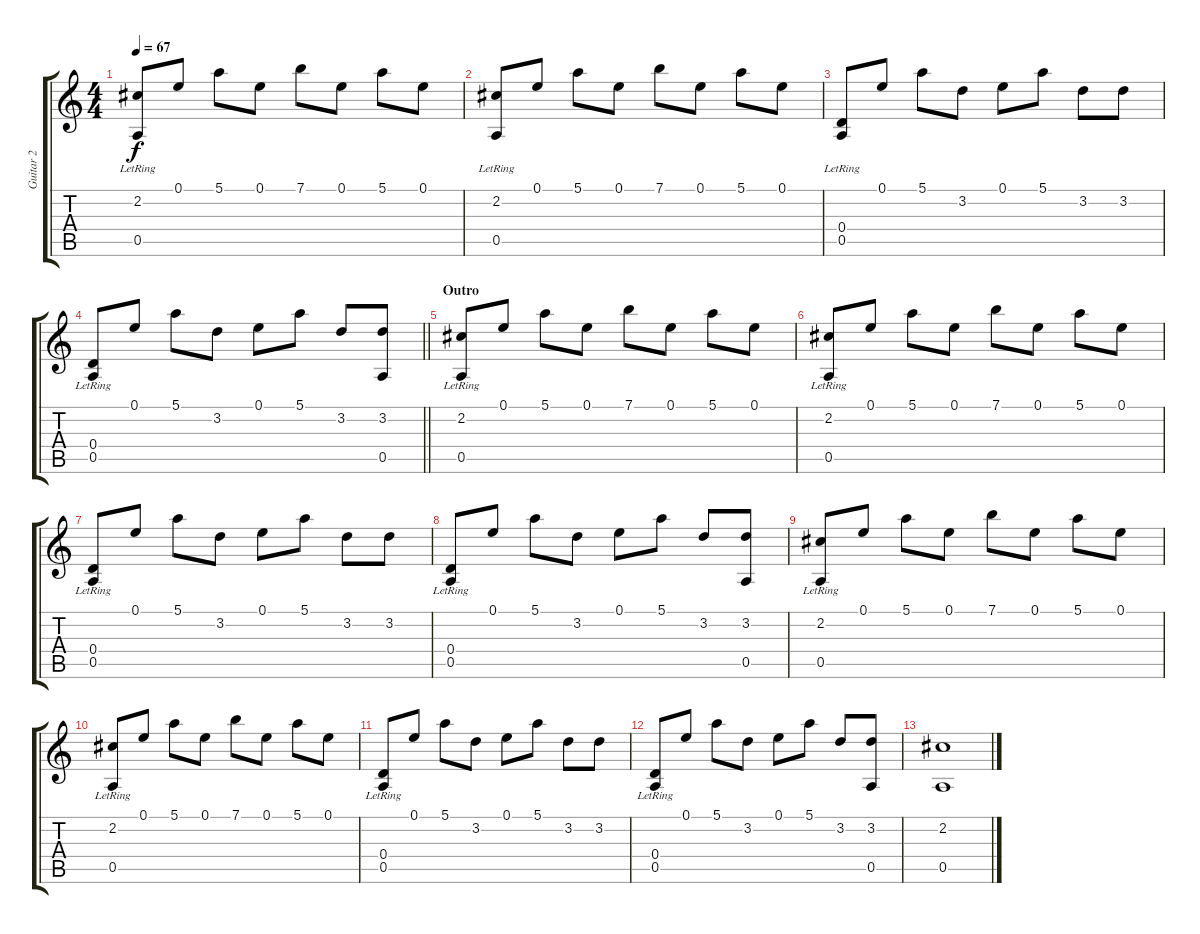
\track ("Guitar 2" "Guitar 2") {instrument distortionguitar}
\staff {score tabs}
\tuning (E4 B3 G3 D3 A2 D2) {hide}
\ts (4 4)
\tempo 67
\clef g2
\ks c
(2.2 0.5{lr}).8{dy f} 0.1.8 5.1.8 0.1.8 7.1.8 0.1.8 5.1.8 0.1.8 |
(2.2 0.5{lr}).8 0.1.8 5.1.8 0.1.8 7.1.8 0.1.8 5.1.8 0.1.8 |
(0.4 0.5{lr}).8 0.1.8 5.1.8 3.2.8 0.1.8 5.1.8 3.2.8 3.2.8 |
\barLineRight lightlight
(0.4 0.5{lr}).8 0.1.8 5.1.8 3.2.8 0.1.8 5.1.8 3.2.8 (3.2 0.5).8 |
\section ("" "Outro")
(2.2 0.5{lr}).8 0.1.8 5.1.8 0.1.8 7.1.8 0.1.8 5.1.8 0.1.8 |
(2.2 0.5{lr}).8 0.1.8 5.1.8 0.1.8 7.1.8 0.1.8 5.1.8 0.1.8 |
(0.4 0.5{lr}).8 0.1.8 5.1.8 3.2.8 0.1.8 5.1.8 3.2.8 3.2.8 |
(0.4 0.5{lr}).8 0.1.8 5.1.8 3.2.8 0.1.8 5.1.8 3.2.8 (3.2 0.5).8 |
(2.2 0.5{lr}).8 0.1.8 5.1.8 0.1.8 7.1.8 0.1.8 5.1.8 0.1.8 |
(2.2 0.5{lr}).8 0.1.8 5.1.8 0.1.8 7.1.8 0.1.8 5.1.8 0.1.8 |
(0.4 0.5{lr}).8 0.1.8 5.1.8 3.2.8 0.1.8 5.1.8 3.2.8 3.2.8 |
(0.4 0.5{lr}).8 0.1.8 5.1.8 3.2.8 0.1.8 5.1.8 3.2.8 (3.2 0.5).8 |
(2.2 0.5).1{volume 0}
